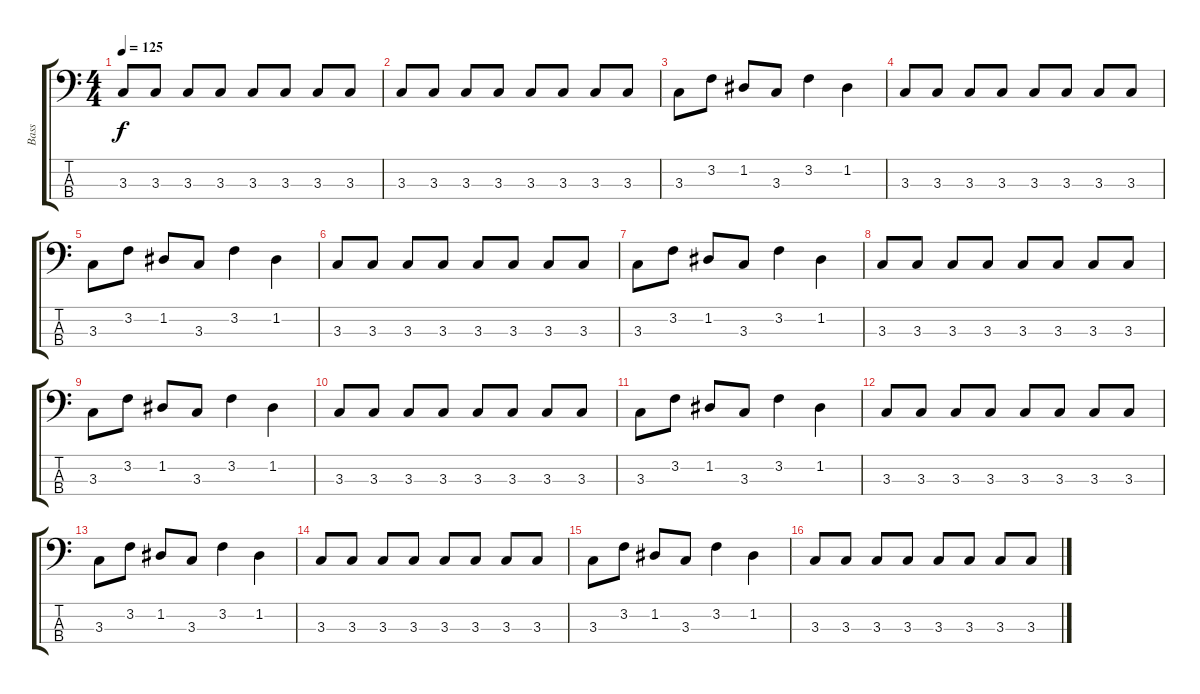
\track ("Bass" "Bass") {instrument electricbassfinger}
\staff {score tabs}
\tuning (G2 D2 A1 E1) {hide}
\ts (4 4)
\tempo 125
\clef f4
\ks c
3.3.8{dy f} 3.3.8 3.3.8 3.3.8 3.3.8 3.3.8 3.3.8 3.3.8 |
3.3.8 3.3.8 3.3.8 3.3.8 3.3.8 3.3.8 3.3.8 3.3.8 |
3.3.8 3.2.8 1.2.8 3.3.8 3.2.4 1.2.4 |
3.3.8 3.3.8 3.3.8 3.3.8 3.3.8 3.3.8 3.3.8 3.3.8 |
3.3.8 3.2.8 1.2.8 3.3.8 3.2.4 1.2.4 |
3.3.8 3.3.8 3.3.8 3.3.8 3.3.8 3.3.8 3.3.8 3.3.8 |
3.3.8 3.2.8 1.2.8 3.3.8 3.2.4 1.2.4 |
3.3.8 3.3.8 3.3.8 3.3.8 3.3.8 3.3.8 3.3.8 3.3.8 |
3.3.8 3.2.8 1.2.8 3.3.8 3.2.4 1.2.4 |
3.3.8 3.3.8 3.3.8 3.3.8 3.3.8 3.3.8 3.3.8 3.3.8 |
3.3.8 3.2.8 1.2.8 3.3.8 3.2.4 1.2.4 |
3.3.8 3.3.8 3.3.8 3.3.8 3.3.8 3.3.8 3.3.8 3.3.8 |
3.3.8 3.2.8 1.2.8 3.3.8 3.2.4 1.2.4 |
3.3.8 3.3.8 3.3.8 3.3.8 3.3.8 3.3.8 3.3.8 3.3.8 |
3.3.8 3.2.8 1.2.8 3.3.8 3.2.4 1.2.4 |
3.3.8 3.3.8 3.3.8 3.3.8 3.3.8 3.3.8 3.3.8 3.3.8
